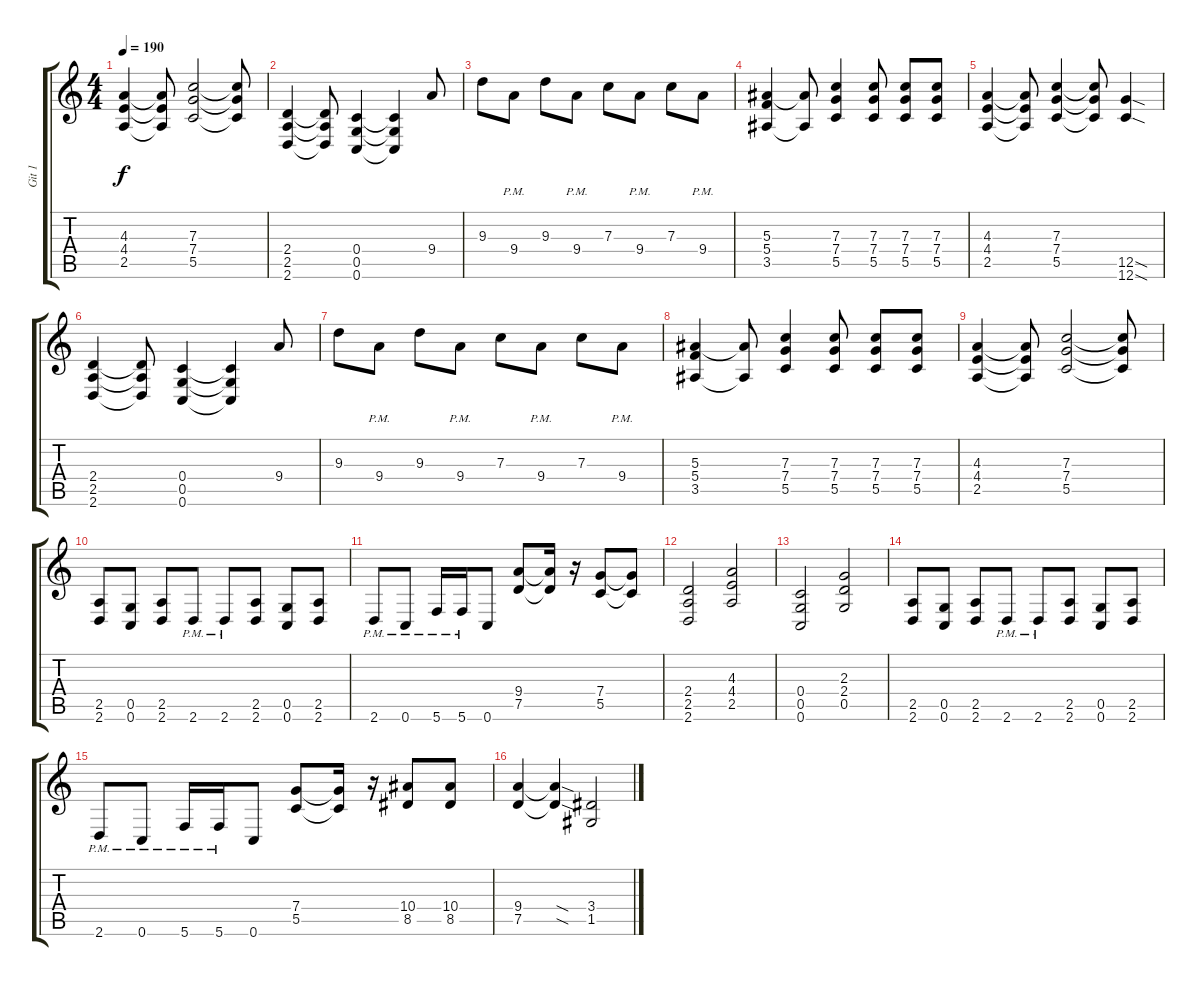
\track ("Git 1" "Git 1") {instrument distortionguitar}
\staff {score tabs}
\tuning (D4 A3 F3 C3 G2 C2) {hide}
\ts (4 4)
\tempo 190
\clef g2
\ks c
(4.3 4.4 2.5).4{dy f} (4.3{t} 4.4{t} 2.5{t}).8 (7.3 7.4 5.5).2 (7.3{t} 7.4{t} 5.5{t}).8 |
(2.4 2.5 2.6).4 (2.4{t} 2.5{t} 2.6{t}).8 (0.4 0.5 0.6).4 (0.4{t} 0.5{t} 0.6{t}).4 9.4.8 |
9.3.8 9.4{pm}.8 9.3.8 9.4{pm}.8 7.3.8 9.4{pm}.8 7.3.8 9.4{pm}.8 |
(5.3 5.4 3.5).4 (5.3{t} 3.5{t}).8 (7.3 7.4 5.5).4 (7.3 7.4 5.5).8 (7.3 7.4 5.5).8 (7.3 7.4 5.5).8 |
(4.3 4.4 2.5).4 (4.3{t} 4.4{t} 2.5{t}).8 (7.3 7.4 5.5).4 (7.3{t} 7.4{t} 5.5{t}).8 (12.5{sod} 12.6{sod}).4 |
(2.4 2.5 2.6).4 (2.4{t} 2.5{t} 2.6{t}).8 (0.4 0.5 0.6).4 (0.4{t} 0.5{t} 0.6{t}).4 9.4.8 |
9.3.8 9.4{pm}.8 9.3.8 9.4{pm}.8 7.3.8 9.4{pm}.8 7.3.8 9.4{pm}.8 |
(5.3 5.4 3.5).4 (5.3{t} 3.5{t}).8 (7.3 7.4 5.5).4 (7.3 7.4 5.5).8 (7.3 7.4 5.5).8 (7.3 7.4 5.5).8 |
(4.3 4.4 2.5).4 (4.3{t} 4.4{t} 2.5{t}).8 (7.3 7.4 5.5).2 (7.3{t} 7.4{t} 5.5{t}).8 |
(2.5 2.6).8 (0.5 0.6).8 (2.5 2.6).8 2.6{pm}.8 2.6{pm}.8 (2.5 2.6).8 (0.5 0.6).8 (2.5 2.6).8 |
2.6{pm}.8 0.6{pm}.8 5.6{pm}.16 5.6{pm}.16 0.6.8 (9.4 7.5).8 (9.4{t} 7.5{t}).16 r.16 (7.4 5.5).8 (7.4{t} 5.5{t}).8 |
(2.4 2.5 2.6).2 (4.3 4.4 2.5).2 |
(0.4 0.5 0.6).2 (2.3 2.4 0.5).2 |
(2.5 2.6).8 (0.5 0.6).8 (2.5 2.6).8 2.6{pm}.8 2.6{pm}.8 (2.5 2.6).8 (0.5 0.6).8 (2.5 2.6).8 |
2.6{pm}.8 0.6{pm}.8 5.6{pm}.16 5.6{pm}.16 0.6.8 (7.4 5.5).8 (7.4{t} 5.5{t}).16 r.16 (10.4 8.5).8 (10.4 8.5).8 |
(9.4 7.5).4 (9.4{sod t} 7.5{sod t}).4 (3.4 1.5).2
